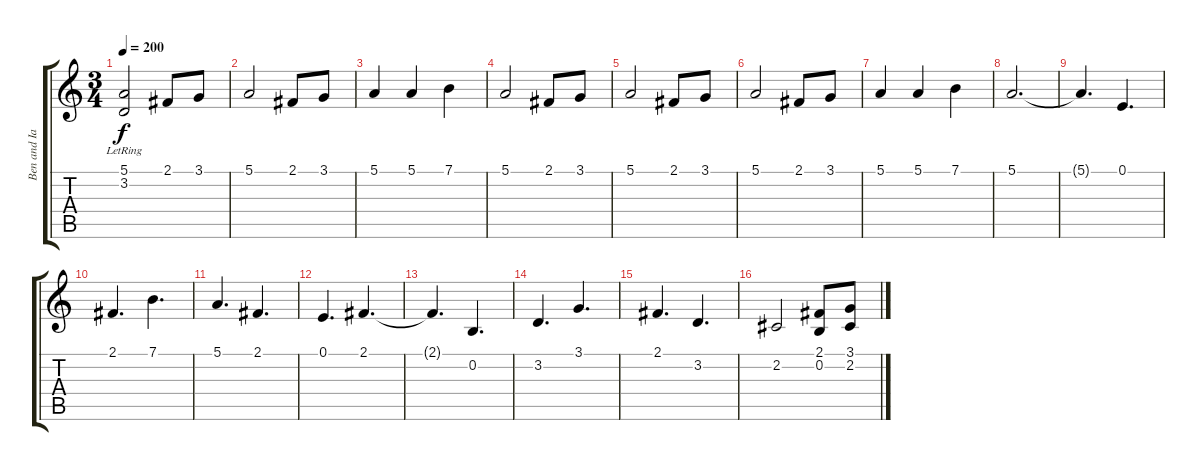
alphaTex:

\track ("Ben and Ian" "Ben and Ia") {instrument electricgrandpiano}
\staff {score tabs}
\tuning (E4 B3 G3 D3 A2 E2) {hide}
\ts (3 4)
\tempo 200
\clef g2
\ks c
(5.1 3.2{lr}).2{dy f} 2.1.8 3.1.8 |
5.1.2 2.1.8 3.1.8 |
5.1.4 5.1.4 7.1.4 |
5.1.2 2.1.8 3.1.8 |
5.1.2 2.1.8 3.1.8 |
5.1.2 2.1.8 3.1.8 |
5.1.4 5.1.4 7.1.4 |
5.1.2{d} |
5.1{t}.4{d} 0.1.4{d} |
2.1.4{d} 7.1.4{d} |
5.1.4{d} 2.1.4{d} |
0.1.4{d} 2.1.4{d} |
2.1{t}.4{d} 0.2.4{d} |
3.2.4{d} 3.1.4{d} |
2.1.4{d} 3.2.4{d} |
2.2.2 (2.1 0.2).8 (3.1 2.2).8
